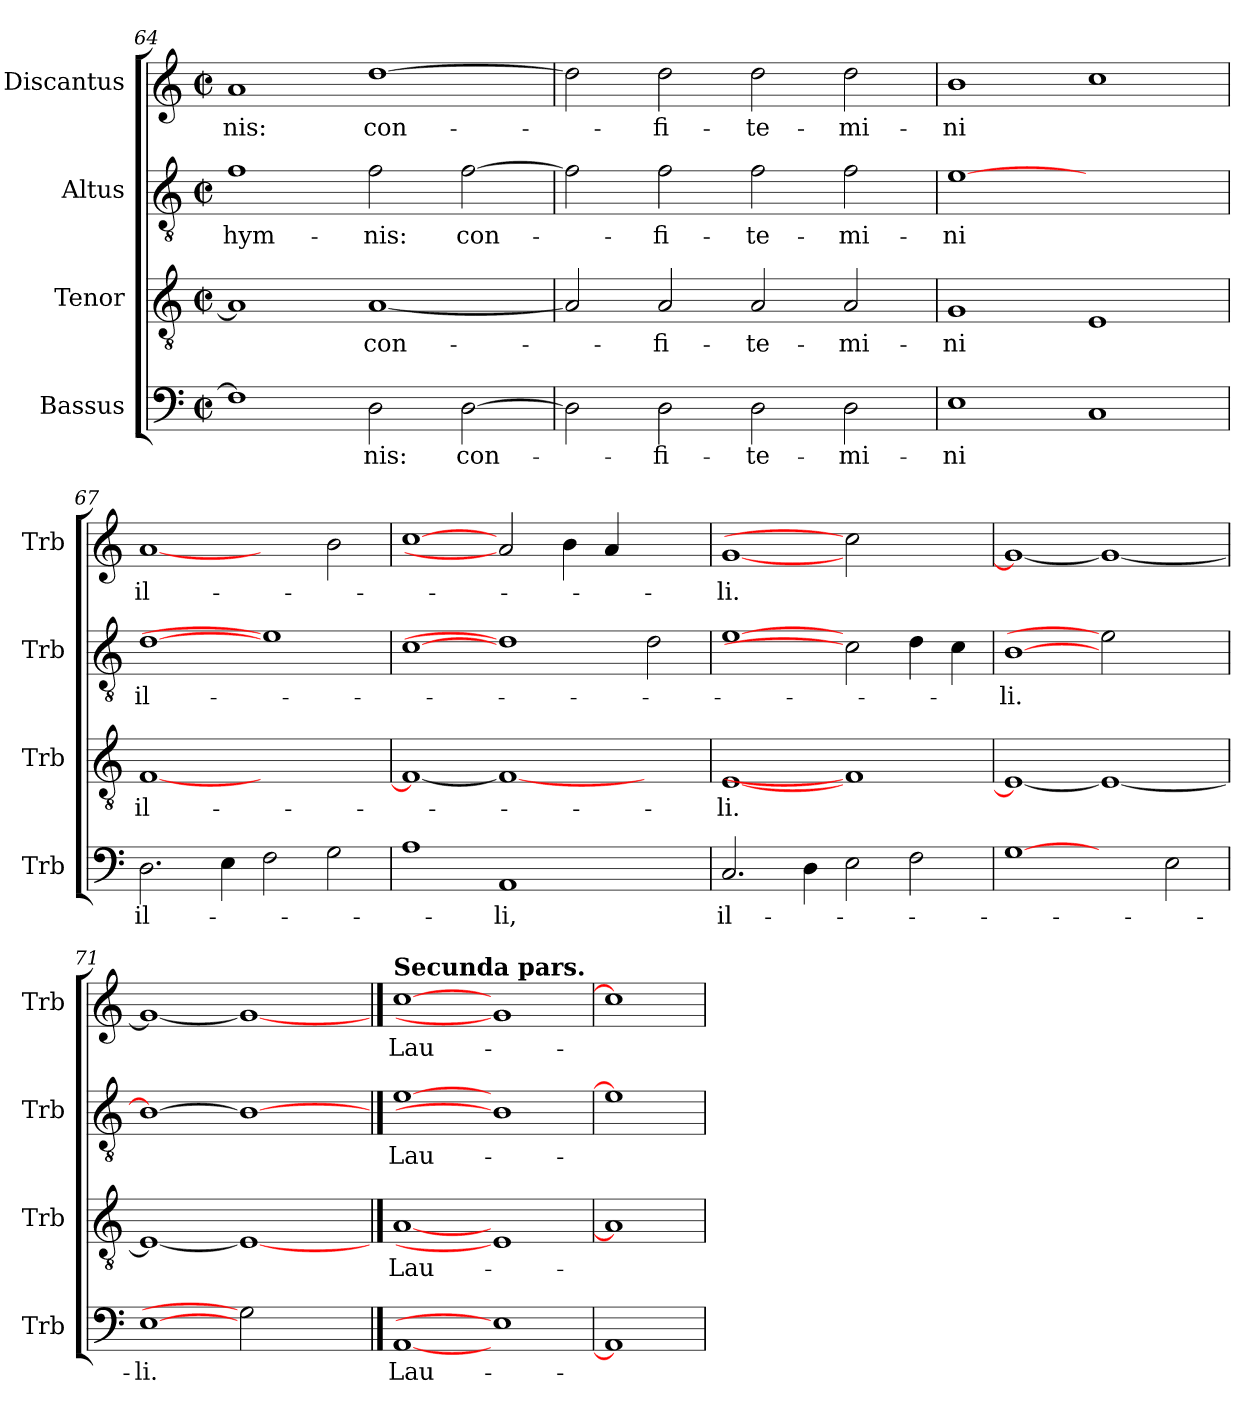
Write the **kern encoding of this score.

**kern	**text	**kern	**text	**kern	**text	**kern	**text
*part4	*part4	*part3	*part3	*part2	*part2	*part1	*part1
*staff4	*staff4	*staff3	*staff3	*staff2	*staff2	*staff1	*staff1
*I"Bassus	*	*I"Tenor	*	*I"Altus	*	*I"Discantus	*
*I'Trb	*	*I'Trb	*	*I'Trb	*	*I'Trb	*
*clefF4	*	*clefGv2	*	*clefGv2	*	*clefG2	*
*k[]	*	*k[]	*	*k[]	*	*k[]	*
*a:	*	*a:	*	*a:	*	*a:	*
*M2/2	*	*M2/2	*	*M2/2	*	*M2/2	*
*met(c|)	*	*met(c|)	*	*met(c|)	*	*met(c|)	*
=64	=64	=64	=64	=64	=64	=64	=64
!	!	!	!	!	!LO:LY:b	!	!LO:LY:b
1F]	.	1A]	.	1f	hym-	1a	-nis:
!	!LO:LY:b	!	!LO:LY:b	!	!LO:LY:b	!	!LO:LY:b
2D\	-nis:	[1A	con-	2f\	-nis:	[1dd	con-
!	!LO:LY:b	!	!	!	!LO:LY:b	!	!
[2D\	con-	.	.	[2f\	con-	.	.
!!LO:LB:g=z
=65	=65	=65	=65	=65	=65	=65	=65
2D\]	.	2A/]	.	2f\]	.	2dd\]	.
!	!LO:LY:b	!	!LO:LY:b	!	!LO:LY:b	!	!LO:LY:b
2D\	-fi-	2A/	-fi-	2f\	-fi-	2dd\	-fi-
!	!LO:LY:b	!	!LO:LY:b	!	!LO:LY:b	!	!LO:LY:b
2D\	-te-	2A/	-te-	2f\	-te-	2dd\	-te-
!	!LO:LY:b	!	!LO:LY:b	!	!LO:LY:b	!	!LO:LY:b
2D\	-mi-	2A/	-mi-	2f\	-mi-	2dd\	-mi-
=66	=66	=66	=66	=66	=66	=66	=66
!	!LO:LY:b	!	!LO:LY:b	!	!LO:LY:b	!	!LO:LY:b
1E	-ni	1G	-ni	[1e	-ni	1b	-ni
1C	.	1E	.	1ryy	.	1cc	.
=67	=67	=67	=67	=67	=67	=67	=67
!	!LO:LY:b	!	!LO:LY:b	!	!LO:LY:b	!	!LO:LY:b
2.D\	il-	[1F	il-	[1d	il-	[1a	il-
4E\	.	.	.	.	.	.	.
2F\	.	1ryy	.	1e]	.	2ryy	.
2G\	.	.	.	.	.	2b\	.
=68	=68	=68	=68	=68	=68	=68	=68
1A	.	1F_	.	[1c	.	[1cc	.
!	!LO:LY:b	!	!	!	!	!	!
1AA	-li,	1F_	.	1d]	.	2a]	.
.	.	.	.	.	.	4b\	.
.	.	.	.	.	.	4a/	.
2ryy	.	2ryy	.	2d\	.	2ryy	.
=69	=69	=69	=69	=69	=69	=69	=69
!	!LO:LY:b	!	!LO:LY:b	!	!	!	!LO:LY:b
2.C/	il-	[1E	-li.	[1e	.	[1g	-li.
4D\	.	.	.	.	.	.	.
2E\	.	1F]	.	2c]	.	2cc]	.
2F\	.	.	.	4d\	.	2ryy	.
.	.	.	.	4c\	.	.	.
=70	=70	=70	=70	=70	=70	=70	=70
!	!	!	!	!	!LO:LY:b	!	!
[1G	.	1E_	.	[1B	-li.	1g_	.
2ryy	.	1E_	.	2e]	.	1g_	.
2E\	.	.	.	2ryy	.	.	.
=71	=71	=71	=71	=71	=71	=71	=71
!	!LO:LY:b	!	!	!	!	!	!
[1E	-li.	1E_	.	1B_	.	1g_	.
2G]	.	1E_	.	1B_	.	1g_	.
2ryy	.	.	.	.	.	.	.
!!LO:PB:g=z
==72	==72	==72	==72	==72	==72	==72	==72
!	!	!	!	!	!	!LO:TX:a:B:t=Secunda pars.	!
!	!LO:LY:b	!	!LO:LY:b	!	!LO:LY:b	!	!LO:LY:b
[1AA	Lau-	[1A	Lau-	[1e	Lau-	[1cc	Lau-
1E]	.	1E]	.	1B]	.	1g]	.
=73	=73	=73	=73	=73	=73	=73	=73
1AA]	.	1A]	.	1e]	.	1cc]	.
=	=	=	=	=	=	=	=
*-	*-	*-	*-	*-	*-	*-	*-
